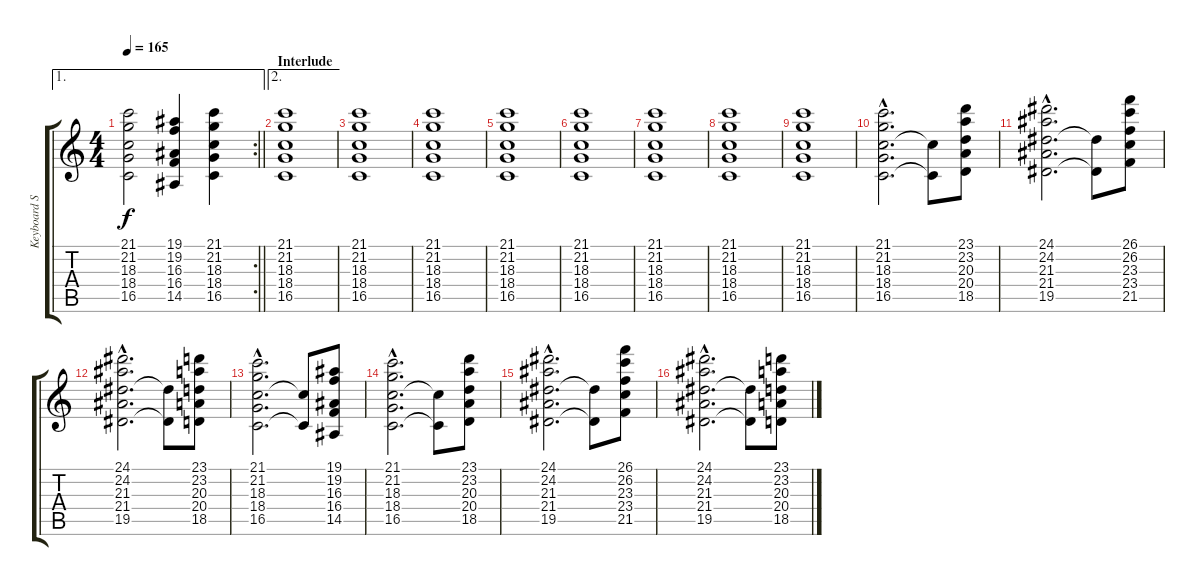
\track ("Keyboard Strings" "Keyboard S") {instrument stringensemble1}
\staff {score tabs}
\tuning (Eb4 Bb3 Gb3 Db3 Ab2 Eb2) {hide}
\ae 1
\rc 2
\ts (4 4)
\tempo 165
\clef g2
\barLineRight lightlight
\ks c
(21.1 21.2 18.3 18.4 16.5).2{dy f} (19.1 19.2 16.3 16.4 14.5).4 (21.1 21.2 18.3 18.4 16.5).4 |
\ae 2
\section ("" "Interlude")
(21.1 21.2 18.3 18.4 16.5).1 |
(21.1 21.2 18.3 18.4 16.5).1 |
(21.1 21.2 18.3 18.4 16.5).1 |
(21.1 21.2 18.3 18.4 16.5).1 |
(21.1 21.2 18.3 18.4 16.5).1 |
(21.1 21.2 18.3 18.4 16.5).1 |
(21.1 21.2 18.3 18.4 16.5).1 |
(21.1 21.2 18.3 18.4 16.5).1 |
(21.1{hac} 21.2{hac} 18.3{hac} 18.4{hac} 16.5{hac}).2{d} (18.3{t} 16.5{t}).8 (23.1 23.2 20.3 20.4 18.5).8 |
(24.1{hac} 24.2{hac} 21.3{hac} 21.4{hac} 19.5{hac}).2{d} (21.3{t} 19.5{t}).8 (26.1 26.2 23.3 23.4 21.5).8 |
(24.1{hac} 24.2{hac} 21.3{hac} 21.4{hac} 19.5{hac}).2{d} (21.3{t} 19.5{t}).8 (23.1 23.2 20.3 20.4 18.5).8 |
(21.1{hac} 21.2{hac} 18.3{hac} 18.4{hac} 16.5{hac}).2{d} (18.3{t} 16.5{t}).8 (19.1 19.2 16.3 16.4 14.5).8 |
(21.1{hac} 21.2{hac} 18.3{hac} 18.4{hac} 16.5{hac}).2{d} (18.3{t} 16.5{t}).8 (23.1 23.2 20.3 20.4 18.5).8 |
(24.1{hac} 24.2{hac} 21.3{hac} 21.4{hac} 19.5{hac}).2{d} (21.3{t} 19.5{t}).8 (26.1 26.2 23.3 23.4 21.5).8 |
(24.1{hac} 24.2{hac} 21.3{hac} 21.4{hac} 19.5{hac}).2{d} (21.3{t} 19.5{t}).8 (23.1 23.2 20.3 20.4 18.5).8
